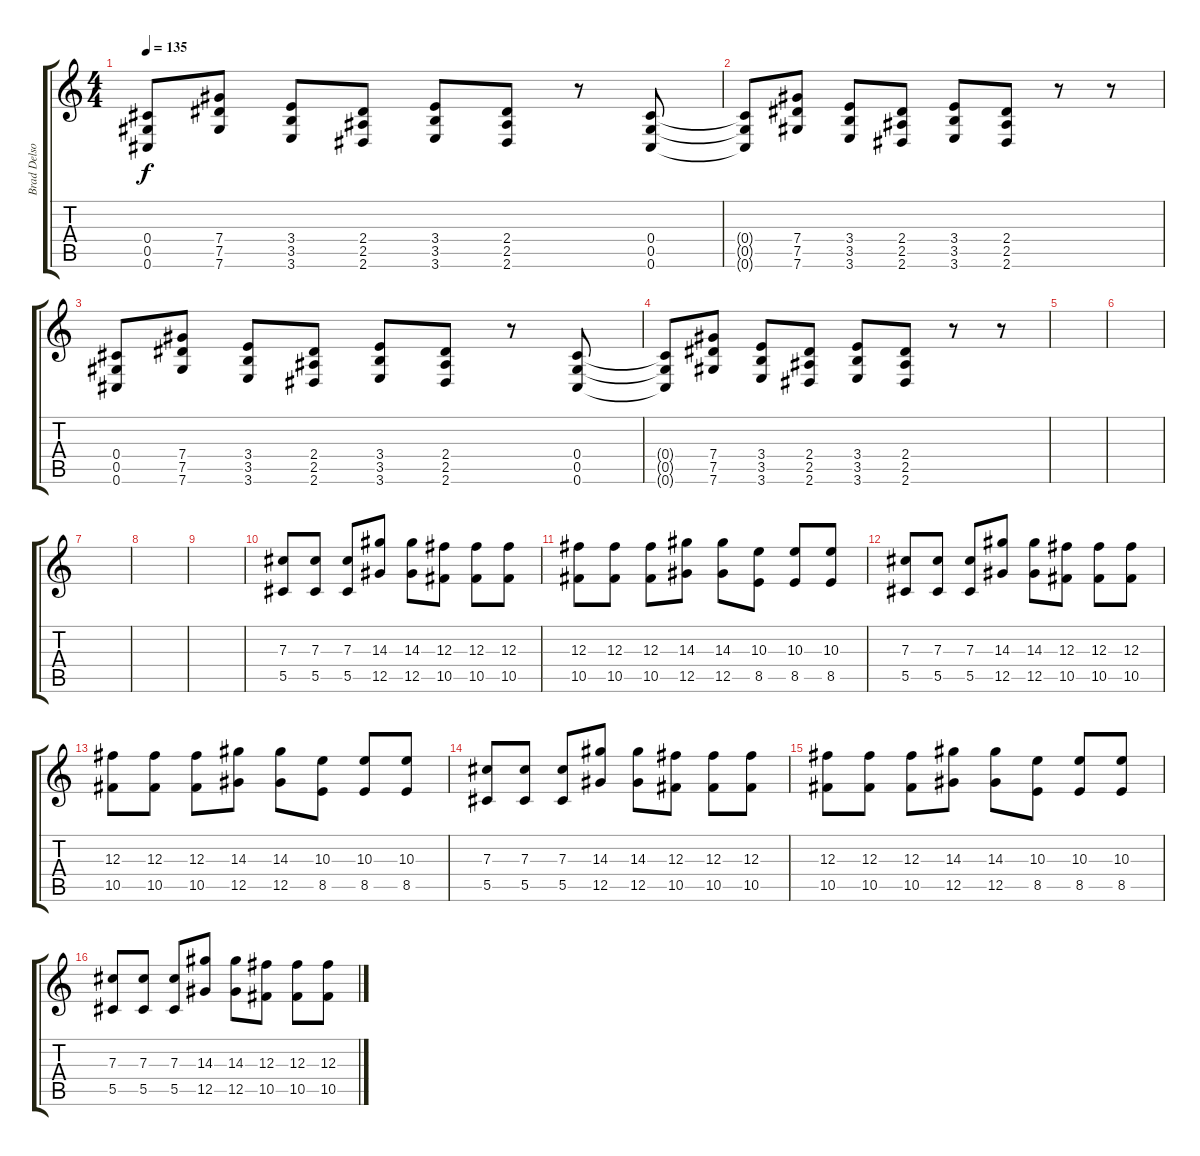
\track ("Brad Delson (Main Guitar)" "Brad Delso") {instrument distortionguitar}
\staff {score tabs}
\tuning (Eb4 Bb3 Gb3 Db3 Ab2 Db2) {hide}
\ts (4 4)
\tempo 135
\clef g2
\ks c
(0.4 0.5 0.6).8{dy f} (7.4 7.5 7.6).8 (3.4 3.5 3.6).8 (2.4 2.5 2.6).8 (3.4 3.5 3.6).8 (2.4 2.5 2.6).8 r.8 (0.4 0.5 0.6).8 |
(0.4{t} 0.5{t} 0.6{t}).8 (7.4 7.5 7.6).8 (3.4 3.5 3.6).8 (2.4 2.5 2.6).8 (3.4 3.5 3.6).8 (2.4 2.5 2.6).8 r.8 r.8 |
(0.4 0.5 0.6).8 (7.4 7.5 7.6).8 (3.4 3.5 3.6).8 (2.4 2.5 2.6).8 (3.4 3.5 3.6).8 (2.4 2.5 2.6).8 r.8 (0.4 0.5 0.6).8 |
(0.4{t} 0.5{t} 0.6{t}).8 (7.4 7.5 7.6).8 (3.4 3.5 3.6).8 (2.4 2.5 2.6).8 (3.4 3.5 3.6).8 (2.4 2.5 2.6).8 r.8 r.8 |
|
|
|
|
|
(7.3 5.5).8 (7.3 5.5).8 (7.3 5.5).8 (14.3 12.5).8 (14.3 12.5).8 (12.3 10.5).8 (12.3 10.5).8 (12.3 10.5).8 |
(12.3 10.5).8 (12.3 10.5).8 (12.3 10.5).8 (14.3 12.5).8 (14.3 12.5).8 (10.3 8.5).8 (10.3 8.5).8 (10.3 8.5).8 |
(7.3 5.5).8 (7.3 5.5).8 (7.3 5.5).8 (14.3 12.5).8 (14.3 12.5).8 (12.3 10.5).8 (12.3 10.5).8 (12.3 10.5).8 |
(12.3 10.5).8 (12.3 10.5).8 (12.3 10.5).8 (14.3 12.5).8 (14.3 12.5).8 (10.3 8.5).8 (10.3 8.5).8 (10.3 8.5).8 |
(7.3 5.5).8 (7.3 5.5).8 (7.3 5.5).8 (14.3 12.5).8 (14.3 12.5).8 (12.3 10.5).8 (12.3 10.5).8 (12.3 10.5).8 |
(12.3 10.5).8 (12.3 10.5).8 (12.3 10.5).8 (14.3 12.5).8 (14.3 12.5).8 (10.3 8.5).8 (10.3 8.5).8 (10.3 8.5).8 |
(7.3 5.5).8 (7.3 5.5).8 (7.3 5.5).8 (14.3 12.5).8 (14.3 12.5).8 (12.3 10.5).8 (12.3 10.5).8 (12.3 10.5).8
